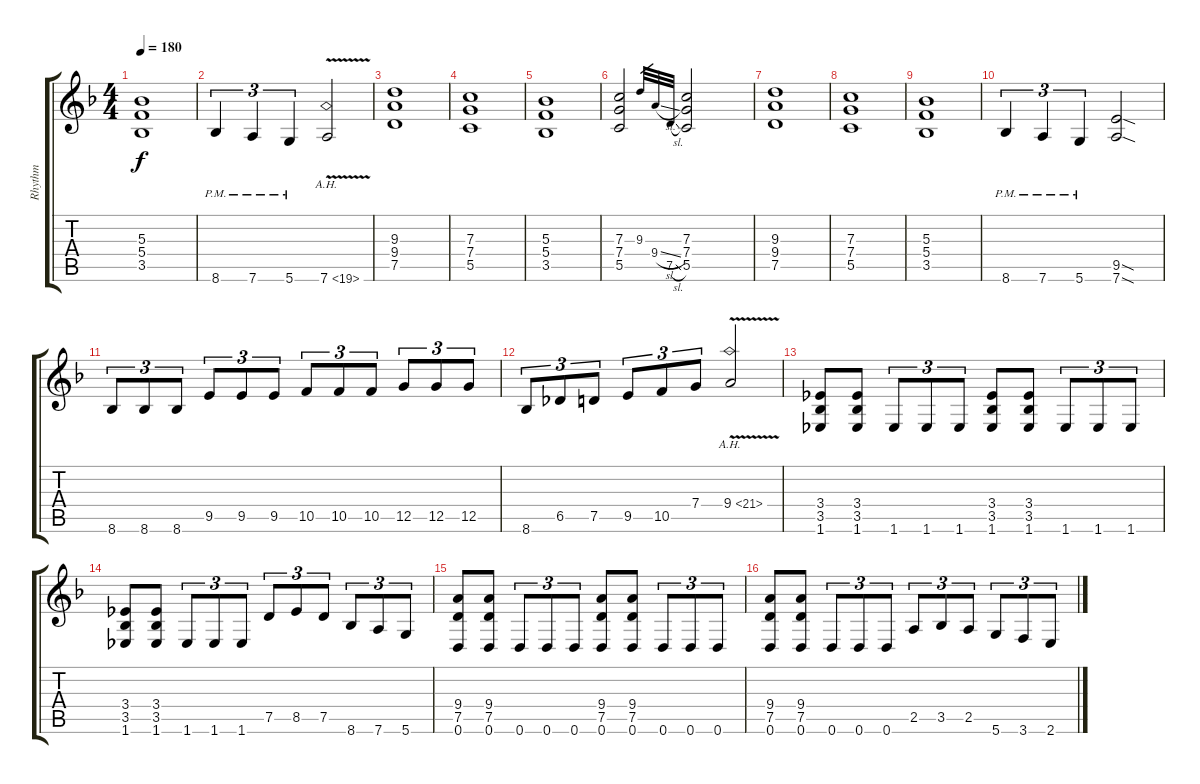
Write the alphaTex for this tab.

\track ("Rhythm" "Rhythm") {instrument distortionguitar}
\staff {score tabs}
\tuning (D4 A3 F3 C3 G2 D2) {hide}
\ts (4 4)
\tempo 180
\clef g2
\ks dminor
(5.3 5.4 3.5).1{dy f} |
8.6{pm}.4{tu (3 2)} 7.6{pm}.4{tu (3 2)} 5.6{pm}.4{tu (3 2)} 7.6{ah 12 v}.2 |
(9.3 9.4 7.5).1 |
(7.3 7.4 5.5).1 |
(5.3 5.4 3.5).1 |
(7.3 7.4 5.5).2 9.3.32{gr} 9.4{sl}.32{gr} 7.5{sl}.32{gr} (7.3 7.4 5.5).2 |
(9.3 9.4 7.5).1 |
(7.3 7.4 5.5).1 |
(5.3 5.4 3.5).1 |
8.6{pm}.4{tu (3 2)} 7.6{pm}.4{tu (3 2)} 5.6{pm}.4{tu (3 2)} (9.5{sod} 7.6{sod}).2 |
8.6.8{tu (3 2)} 8.6.8{tu (3 2)} 8.6.8{tu (3 2)} 9.5.8{tu (3 2)} 9.5.8{tu (3 2)} 9.5.8{tu (3 2)} 10.5.8{tu (3 2)} 10.5.8{tu (3 2)} 10.5.8{tu (3 2)} 12.5.8{tu (3 2)} 12.5.8{tu (3 2)} 12.5.8{tu (3 2)} |
8.6.8{tu (3 2)} 6.5.8{tu (3 2)} 7.5.8{tu (3 2)} 9.5.8{tu (3 2)} 10.5.8{tu (3 2)} 7.4.8{tu (3 2)} 9.4{ah 12 v}.2 |
(3.4 3.5 1.6).8 (3.4 3.5 1.6).8 1.6.8{tu (3 2)} 1.6.8{tu (3 2)} 1.6.8{tu (3 2)} (3.4 3.5 1.6).8 (3.4 3.5 1.6).8 1.6.8{tu (3 2)} 1.6.8{tu (3 2)} 1.6.8{tu (3 2)} |
(3.4 3.5 1.6).8 (3.4 3.5 1.6).8 1.6.8{tu (3 2)} 1.6.8{tu (3 2)} 1.6.8{tu (3 2)} 7.5.8{tu (3 2)} 8.5.8{tu (3 2)} 7.5.8{tu (3 2)} 8.6.8{tu (3 2)} 7.6.8{tu (3 2)} 5.6.8{tu (3 2)} |
(9.4 7.5 0.6).8 (9.4 7.5 0.6).8 0.6.8{tu (3 2)} 0.6.8{tu (3 2)} 0.6.8{tu (3 2)} (9.4 7.5 0.6).8 (9.4 7.5 0.6).8 0.6.8{tu (3 2)} 0.6.8{tu (3 2)} 0.6.8{tu (3 2)} |
(9.4 7.5 0.6).8 (9.4 7.5 0.6).8 0.6.8{tu (3 2)} 0.6.8{tu (3 2)} 0.6.8{tu (3 2)} 2.5.8{tu (3 2)} 3.5.8{tu (3 2)} 2.5.8{tu (3 2)} 5.6.8{tu (3 2)} 3.6.8{tu (3 2)} 2.6.8{tu (3 2)}
